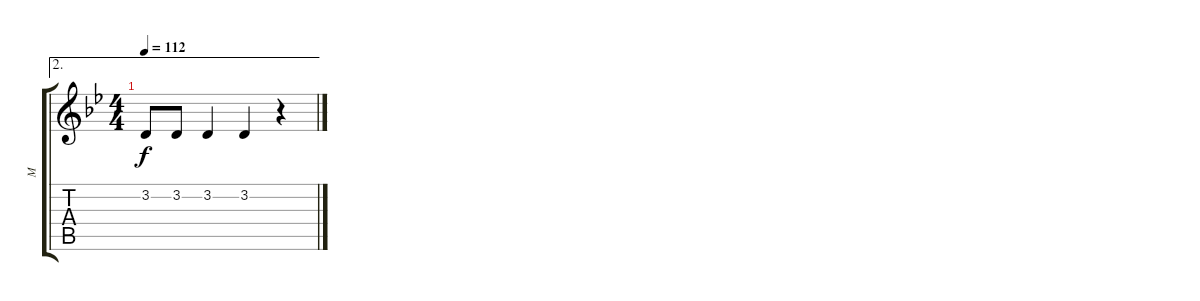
\track ("M" "M") {instrument acousticgrandpiano}
\staff {score tabs}
\tuning (E4 B3 G3 D3 A2 E2) {hide}
\ae 2
\ts (4 4)
\tempo 112
\clef g2
\ks bb
3.2.8{dy f} 3.2.8 3.2.4 3.2.4 r.4
